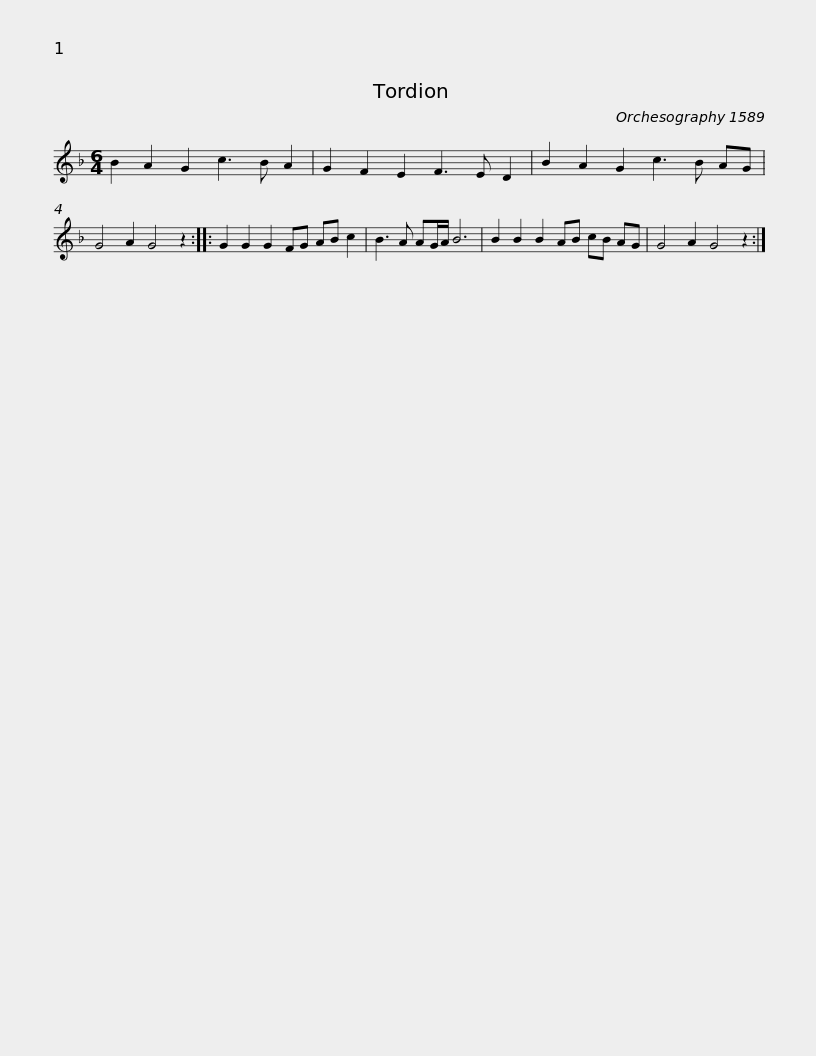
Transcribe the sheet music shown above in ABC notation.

X:1
L:1/8
M:6/4
I:linebreak $
K:F
V:1 treble
V:1
 B2 A2 G2 c3 B A2 | G2 F2 E2 F3 E D2 | B2 A2 G2 c3 B AG | G4 A2 G4 z2 :: G2 G2 G2 FG AB c2 |$ %5
 B3 A AG/A/ B6 | B2 B2 B2 AB cB AG | G4 A2 G4 z2 :| %8
